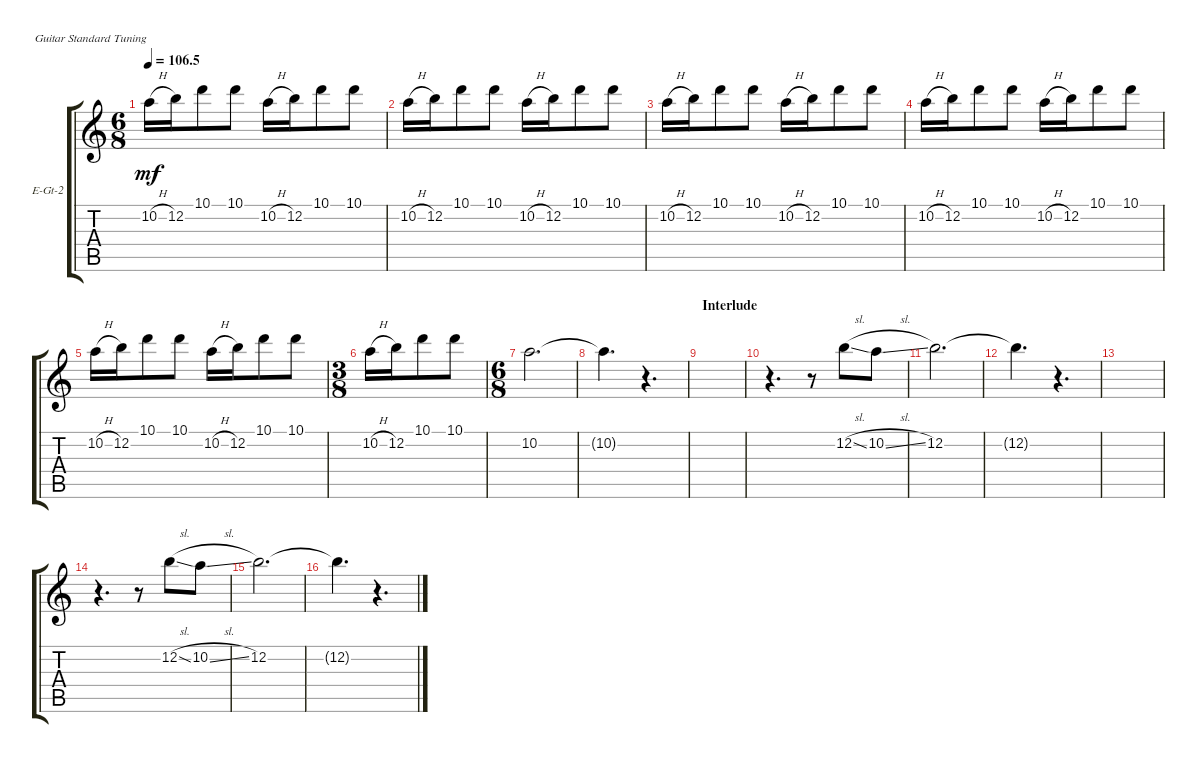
\defaultSystemsLayout 4
\bracketExtendMode groupsimilarinstruments
\firstSystemTrackNameOrientation horizontal
\otherSystemsTrackNameOrientation horizontal
\track ("Electric Guitar-2" "E-Gt-2") {instrument electricguitarclean}
\staff {score tabs}
\tuning (E4 B3 G3 D3 A2 E2)
\ts (6 8)
\tempo
106.5
\accidentals auto
\clef g2
\ottava regular
\simile none
\ks c
10.2{h}.16{dy mf} 12.2.16 10.1.8 10.1.8 10.2{h}.16 12.2.16 10.1.8 10.1.8 |
10.2{h}.16 12.2.16 10.1.8 10.1.8 10.2{h}.16 12.2.16 10.1.8 10.1.8 |
10.2{h}.16 12.2.16 10.1.8 10.1.8 10.2{h}.16 12.2.16 10.1.8 10.1.8 |
10.2{h}.16 12.2.16 10.1.8 10.1.8 10.2{h}.16 12.2.16 10.1.8 10.1.8 |
10.2{h}.16 12.2.16 10.1.8 10.1.8 10.2{h}.16 12.2.16 10.1.8 10.1.8 |
\ts (3 8)
10.2{h}.16 12.2.16 10.1.8 10.1.8 |
\ts (6 8)
10.2.2{d} |
10.2{t}.4{d} r.4{d} |
\section ("" "Interlude")
|
r.4{d} r.8 12.2{sl}.8 10.2{sl}.8 |
12.2.2{d} |
12.2{t}.4{d} r.4{d} |
|
r.4{d} r.8 12.2{sl}.8 10.2{sl}.8 |
12.2.2{d} |
12.2{t}.4{d} r.4{d}
